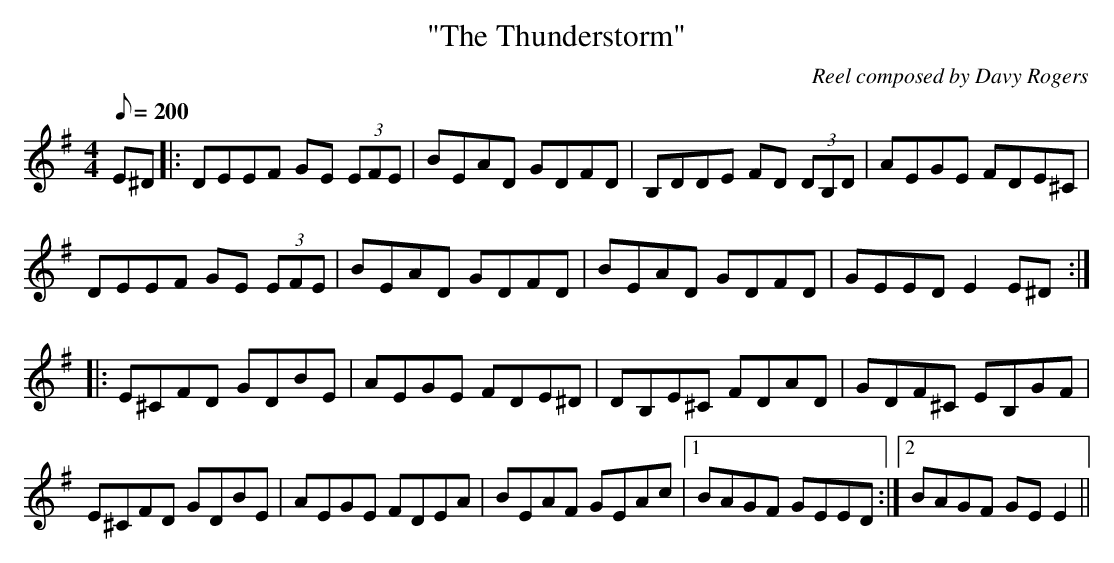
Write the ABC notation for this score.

X:1
T:"The Thunderstorm"
C:Reel composed by Davy Rogers
L:1/8
Q:200
K:Em
M:4/4
E^D |: DEEF GE (3EFE | BEAD GDFD | B,DDE FD (3DB,D | AEGE FDE^C |
DEEF GE (3EFE | BEAD GDFD | BEAD GDFD | GEED E2 E^D :|
|: E^CFD GDBE | AEGE FDE^D | DB,E^C FDAD | GDF^C EB,GF |
E^CFD GDBE | AEGE FDEA | BEAF GEAc |1 BAGF GEED :|2 BAGF GE E2 ||
